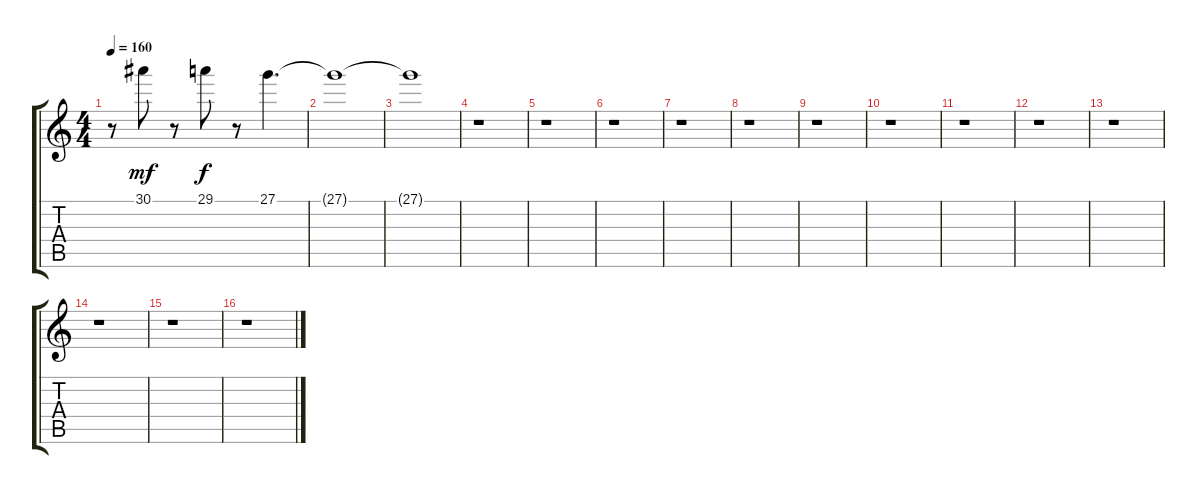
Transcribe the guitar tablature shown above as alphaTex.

\track "" {instrument percussiveorgan}
\staff {score tabs}
\tuning (E4 B3 G3 D3 A2 E2) {hide}
\ts (4 4)
\tempo 160
\clef g2
\ks c
r.8{dy f} 30.1.8{dy mf} r.8 29.1.8{dy f} r.8 27.1.4{d} |
27.1{t}.1 |
27.1{t}.1 |
r.1 |
r.1 |
r.1 |
r.1 |
r.1 |
r.1 |
r.1 |
r.1 |
r.1 |
r.1 |
r.1 |
r.1 |
r.1
